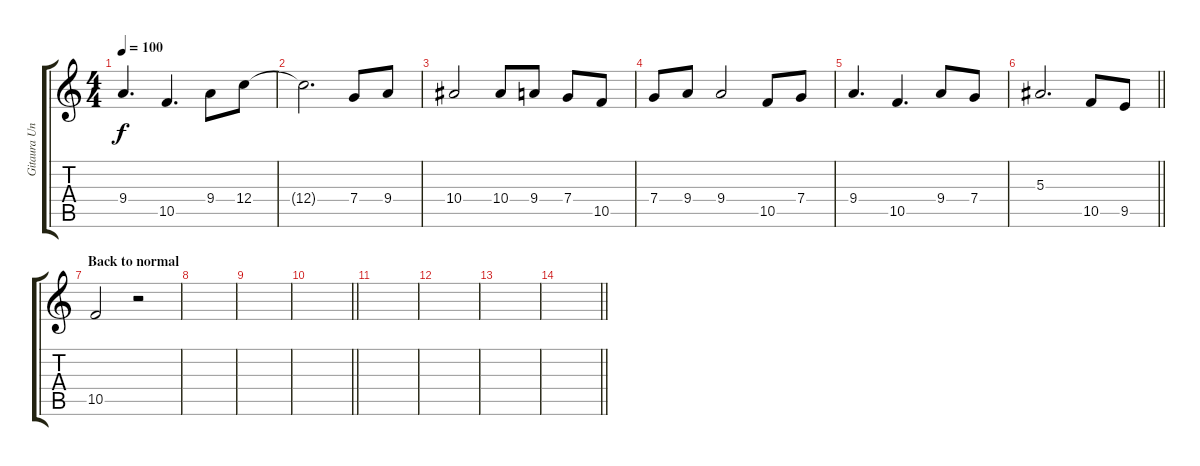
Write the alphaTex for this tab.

\track ("Gitaura Uno" "Gitaura Un") {instrument overdrivenguitar}
\staff {score tabs}
\tuning (D4 A3 F3 C3 G2 D2) {hide}
\ts (4 4)
\tempo 100
\clef g2
\ks c
9.4.4{d dy f} 10.5.4{d} 9.4.8 12.4.8 |
12.4{t}.2{d} 7.4.8 9.4.8 |
10.4.2 10.4.8 9.4.8 7.4.8 10.5.8 |
7.4.8 9.4.8 9.4.2 10.5.8 7.4.8 |
9.4.4{d} 10.5.4{d} 9.4.8 7.4.8 |
\barLineRight lightlight
5.3.2{d} 10.5.8 9.5.8 |
\section ("" "Back to normal")
10.5.2 r.2 |
|
|
\barLineRight lightlight
|
|
|
|
\barLineRight lightlight
